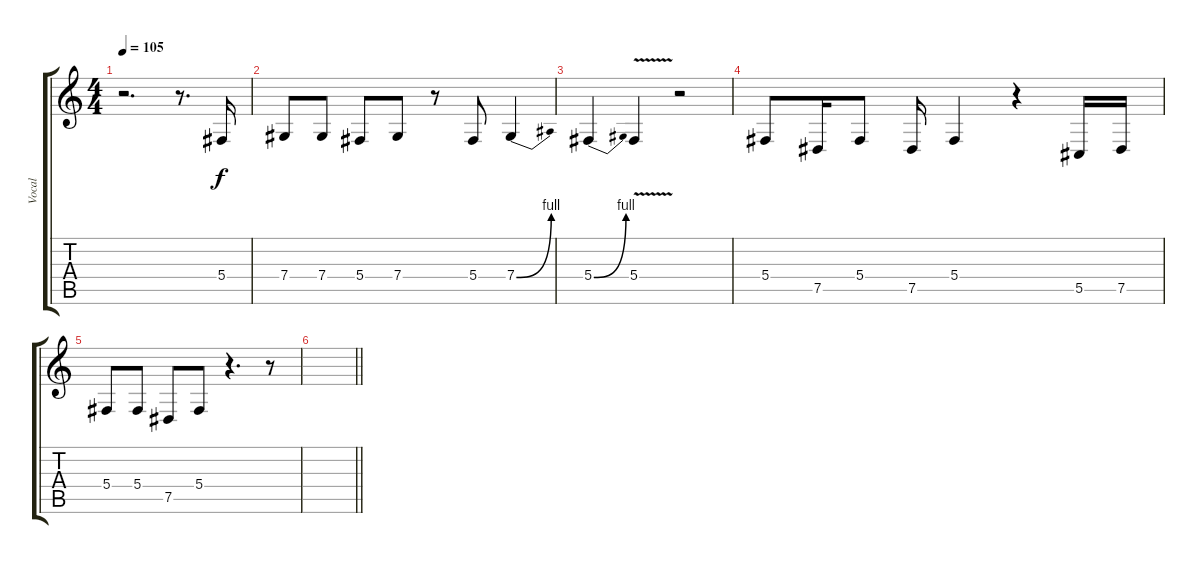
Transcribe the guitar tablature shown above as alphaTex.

\track ("Vocal" "Vocal") {instrument tangoaccordion}
\staff {score tabs}
\tuning (Eb4 Bb3 Gb3 Db3 Ab2 Eb2) {hide}
\ts (4 4)
\tempo 105
\clef g2
\ks c
r.2{d dy f} r.8{d} 5.4.16 |
7.4.8 7.4.8 5.4.8 7.4.8 r.8 5.4.8 7.4{be (bend 0 0 60 4)}.4 |
5.4{be (bend 0 0 60 4)}.4 5.4{v}.4 r.2 |
5.4.8 7.5.16 5.4.8 7.5.16 5.4.4 r.4 5.5.16 7.5.16 |
5.4.8 5.4.8 7.5.8 5.4.8 r.4{d} r.8 |
\barLineRight lightlight
